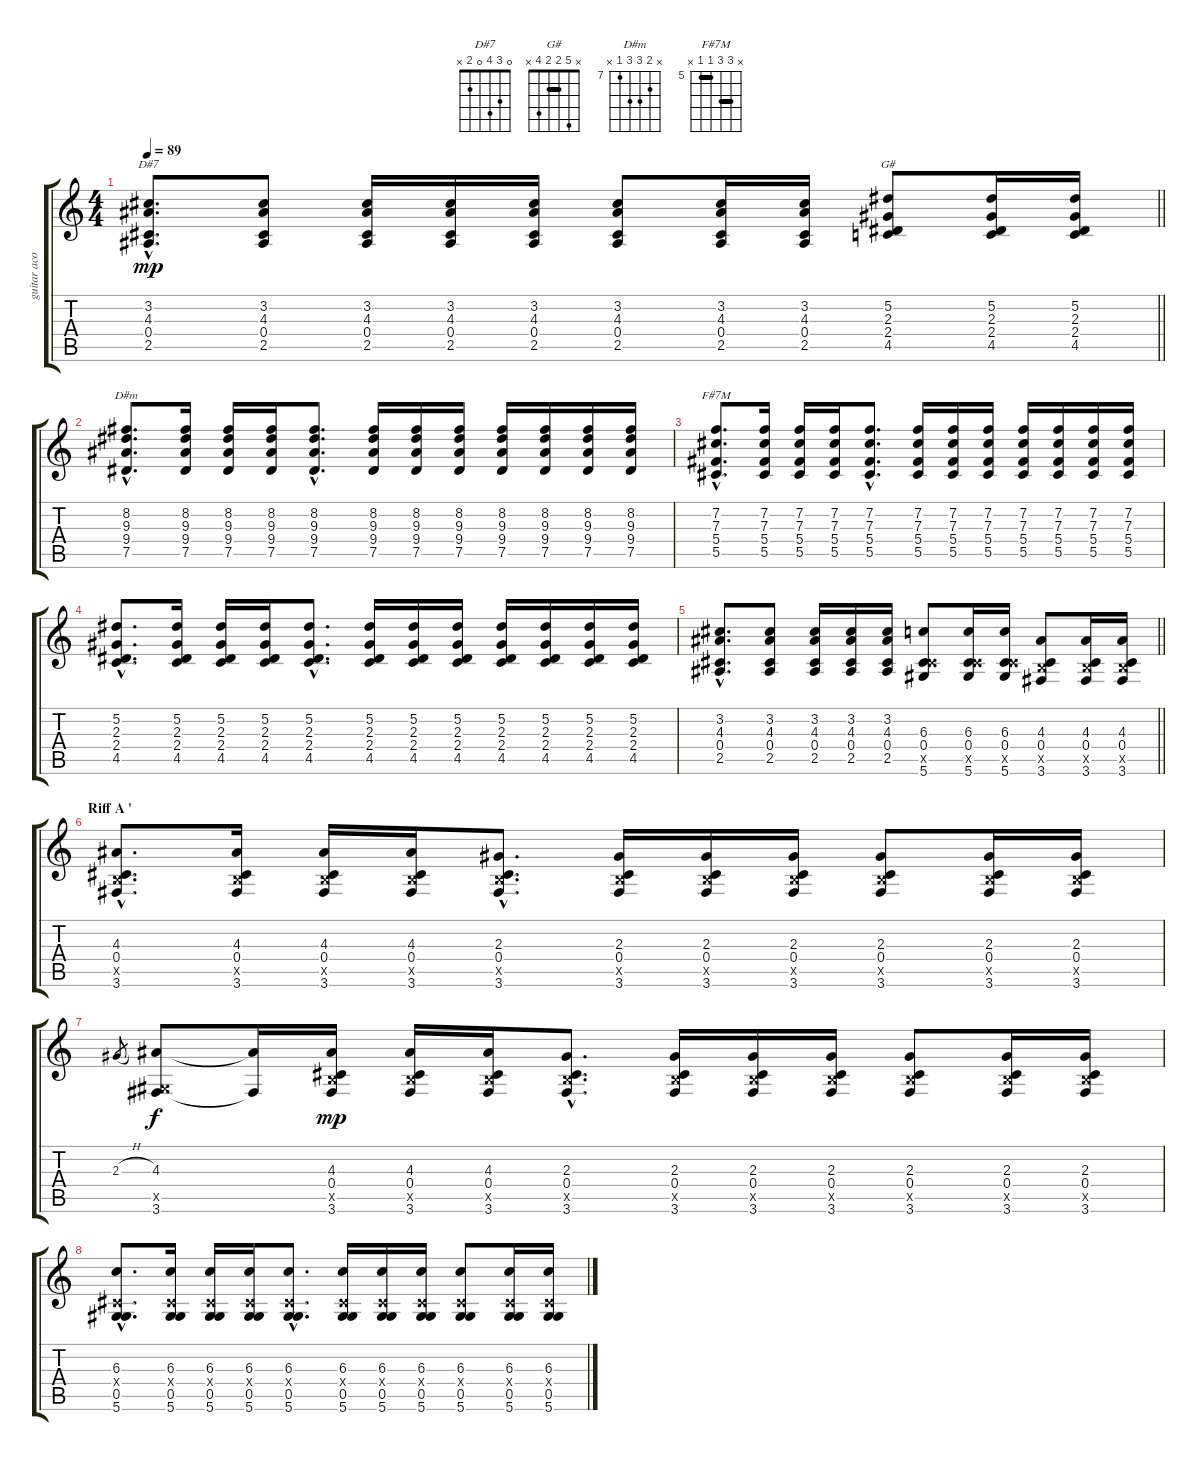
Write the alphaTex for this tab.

\track ("guitar acoustic" "guitar aco") {instrument acousticguitarnylon}
\staff {score tabs}
\tuning (Eb4 Bb3 Gb3 Db3 Ab2 Eb2) {hide}
\chord ("D#7" 0 3 4 0 2 x)
\chord ("G#" x 5 2 2 4 x) {barre 2}
\chord ("D#m" x 8 9 9 7 x) {firstfret 7}
\chord ("F#7M" x 7 7 5 5 x) {firstfret 5 barre (5 7)}
\ts (4 4)
\tempo 89
\clef g2
\barLineRight lightlight
\ks c
(3.2{hac} 4.3{hac} 0.4 2.5{hac}).8{d ch "D#7" dy mp} (3.2 4.3 0.4 2.5).8 (3.2 4.3 0.4 2.5).16 (3.2 4.3 0.4 2.5).16 (3.2 4.3 0.4 2.5).16 (3.2 4.3 0.4 2.5).8 (3.2 4.3 0.4 2.5).16 (3.2 4.3 0.4 2.5).16 (5.2 2.3 2.4 4.5).8{ch "G#"} (5.2 2.3 2.4 4.5).16 (5.2 2.3 2.4 4.5).16 |
(8.2{hac} 9.3{hac} 9.4{hac} 7.5{hac}).8{d ch "D#m"} (8.2 9.3 9.4 7.5).16 (8.2 9.3 9.4 7.5).16 (8.2 9.3 9.4 7.5).16 (8.2{hac} 9.3{hac} 9.4{hac} 7.5{hac}).8{d} (8.2 9.3 9.4 7.5).16 (8.2 9.3 9.4 7.5).16 (8.2 9.3 9.4 7.5).16 (8.2 9.3 9.4 7.5).16 (8.2 9.3 9.4 7.5).16 (8.2 9.3 9.4 7.5).16 (8.2 9.3 9.4 7.5).16 |
(7.2{hac} 7.3 5.4{hac} 5.5{hac}).8{d ch "F#7M"} (7.2 7.3 5.4 5.5).16 (7.2 7.3 5.4 5.5).16 (7.2 7.3 5.4 5.5).16 (7.2{hac} 7.3 5.4{hac} 5.5{hac}).8{d} (7.2 7.3 5.4 5.5).16 (7.2 7.3 5.4 5.5).16 (7.2 7.3 5.4 5.5).16 (7.2 7.3 5.4 5.5).16 (7.2 7.3 5.4 5.5).16 (7.2 7.3 5.4 5.5).16 (7.2 7.3 5.4 5.5).16 |
(5.2{hac} 2.3{hac} 2.4{hac} 4.5{hac}).8{d} (5.2 2.3 2.4 4.5).16 (5.2 2.3 2.4 4.5).16 (5.2 2.3 2.4 4.5).16 (5.2{hac} 2.3{hac} 2.4{hac} 4.5{hac}).8{d} (5.2 2.3 2.4 4.5).16 (5.2 2.3 2.4 4.5).16 (5.2 2.3 2.4 4.5).16 (5.2 2.3 2.4 4.5).16 (5.2 2.3 2.4 4.5).16 (5.2 2.3 2.4 4.5).16 (5.2 2.3 2.4 4.5).16 |
\barLineRight lightlight
(3.2{hac} 4.3{hac} 0.4{hac} 2.5).8{d} (3.2 4.3 0.4 2.5).8 (3.2 4.3 0.4 2.5).16 (3.2 4.3 0.4 2.5).16 (3.2 4.3 0.4 2.5).16 (6.3 0.4 5.5{x} 5.6).8 (6.3 0.4 5.5{x} 5.6).16 (6.3 0.4 5.5{x} 5.6).16 (4.3 0.4 3.5{x} 3.6).8 (4.3 0.4 3.5{x} 3.6).16 (4.3 0.4 3.5{x} 3.6).16 |
\section ("" "Riff A '")
(4.3{hac} 0.4{hac} 3.5{hac x} 3.6{hac}).8{d} (4.3 0.4 3.5{x} 3.6).16 (4.3 0.4 3.5{x} 3.6).16 (4.3 0.4 3.5{x} 3.6).16 (2.3{hac} 0.4{hac} 3.5{hac x} 3.6{hac}).8{d} (2.3 0.4 3.5{x} 3.6).16 (2.3 0.4 3.5{x} 3.6).16 (2.3 0.4 3.5{x} 3.6).16 (2.3 0.4 3.5{x} 3.6).8 (2.3 0.4 3.5{x} 3.6).16 (2.3 0.4 3.5{x} 3.6).16 |
2.3{h}.8{gr} (4.3 0.5{x} 3.6).8{dy f} (4.3{t} 3.6{t}).16 (4.3 0.4 3.5{x} 3.6).16{dy mp} (4.3 0.4 3.5{x} 3.6).16 (4.3 0.4 3.5{x} 3.6).16 (2.3{hac} 0.4{hac} 3.5{hac x} 3.6{hac}).8{d} (2.3 0.4 3.5{x} 3.6).16 (2.3 0.4 3.5{x} 3.6).16 (2.3 0.4 3.5{x} 3.6).16 (2.3 0.4 3.5{x} 3.6).8 (2.3 0.4 3.5{x} 3.6).16 (2.3 0.4 3.5{x} 3.6).16 |
(6.3{hac} 0.4{hac x} 0.5{hac} 5.6{hac}).8{d} (6.3 0.4{x} 0.5 5.6).16 (6.3 0.4{x} 0.5 5.6).16 (6.3 0.4{x} 0.5 5.6).16 (6.3{hac} 0.4{hac x} 0.5{hac} 5.6{hac}).8{d} (6.3 0.4{x} 0.5 5.6).16 (6.3 0.4{x} 0.5 5.6).16 (6.3 0.4{x} 0.5 5.6).16 (6.3 0.4{x} 0.5 5.6).8 (6.3 0.4{x} 0.5 5.6).16 (6.3 0.4{x} 0.5 5.6).16
